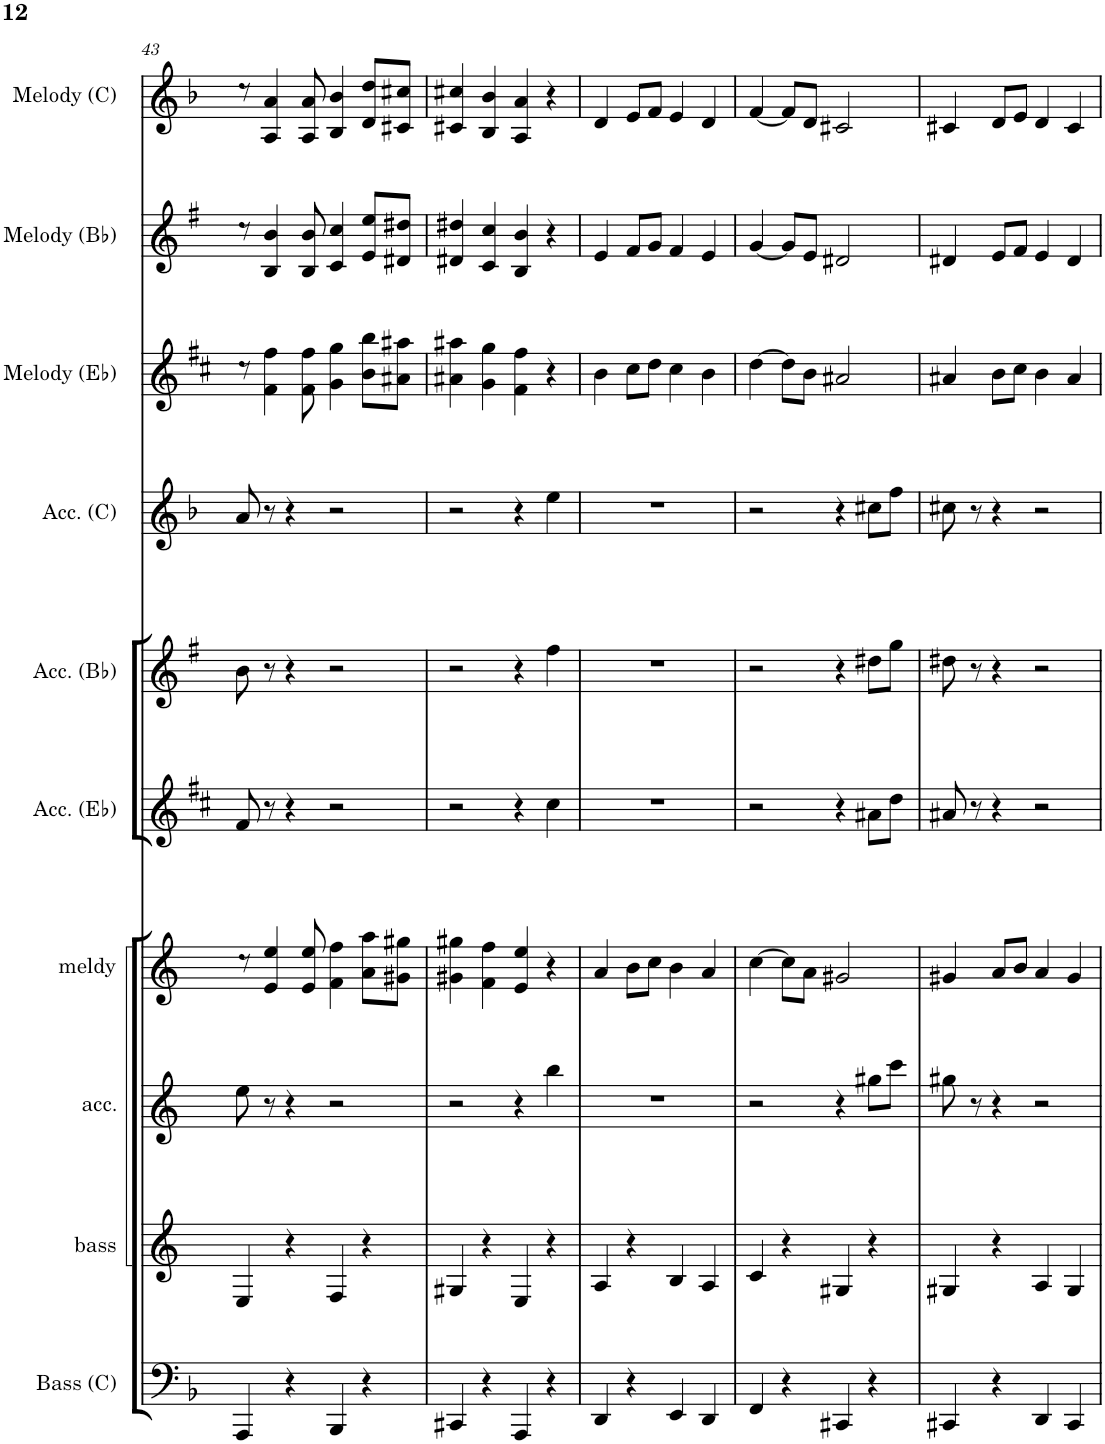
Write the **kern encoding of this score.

**kern	**kern	**kern	**kern	**kern	**kern	**kern	**kern	**kern	**kern
*part10	*part9	*part8	*part7	*part6	*part5	*part4	*part3	*part2	*part1
*staff10	*staff9	*staff8	*staff7	*staff6	*staff5	*staff4	*staff3	*staff2	*staff1
*I"Bass (C)	*I"Bass (F)	*I"Accompaniment (F)	*I"Melody (F)	*I"Accompaniment (Eb)	*I"Accompaniment (Bb)	*I"Accompaniment (C)	*I"Melody (Eb)	*I"Melody (Bb)	*I"Melody (C)
*I'Bass (C)	*I'bass	*I'acc.	*I'meldy	*I'Acc. (Eb)	*I'Acc. (Bb)	*I'Acc. (C)	*I'Melody (Eb)	*I'Melody (Bb)	*I'Melody (C)
!!LO:PB:g=z
*clefF4	*clefG2	*clefG2	*clefG2	*clefG2	*clefG2	*clefG2	*clefG2	*clefG2	*clefG2
*	*Trd4c7	*Trd4c7	*Trd4c7	*Trd5c9	*Trd8c14	*	*Trd5c9	*Trd1c2	*
*k[b-]	*k[]	*k[]	*k[]	*k[f#c#]	*k[f#]	*k[b-]	*k[f#c#]	*k[f#]	*k[b-]
*M4/4	*M4/4	*M4/4	*M4/4	*M4/4	*M4/4	*M4/4	*M4/4	*M4/4	*M4/4
=43	=43	=43	=43	=43	=43	=43	=43	=43	=43
4AAA/	4E/	8ee\	8rcc	8f#/	8b\	8a/	8rcc	8rcc	8rcc
.	.	8r	4e/ 4ee/	8r	8r	8r	4f#\ 4ff#\	4B/ 4b/	4A/ 4a/
4r	4r	4r	.	4r	4r	4r	.	.	.
.	.	.	8e/ 8ee/	.	.	.	8f#\ 8ff#\	8B/ 8b/	8A/ 8a/
4BBB-/	4F/	2r	4f\ 4ff\	2r	2r	2r	4g\ 4gg\	4c/ 4cc/	4B-/ 4b-/
4r	4r	.	8a\ 8aa\L	.	.	.	8b\ 8bb\L	8e/ 8ee/L	8d/ 8dd/L
.	.	.	8g#X\ 8gg#X\J	.	.	.	8a#X\ 8aa#X\J	8d#X/ 8dd#X/J	8c#X/ 8cc#X/J
=44	=44	=44	=44	=44	=44	=44	=44	=44	=44
4CC#X/	4G#X/	2r	4g#X\ 4gg#X\	2r	2r	2r	4a#X\ 4aa#X\	4d#X/ 4dd#X/	4c#X/ 4cc#X/
4r	4r	.	4f\ 4ff\	.	.	.	4g\ 4gg\	4c/ 4cc/	4B-/ 4b-/
4AAA/	4E/	4r	4e/ 4ee/	4r	4r	4r	4f#\ 4ff#\	4B/ 4b/	4A/ 4a/
4r	4r	4bb\	4r	4cc#\	4ff#\	4ee\	4r	4r	4r
=45	=45	=45	=45	=45	=45	=45	=45	=45	=45
4DD/	4A/	1r	4a/	1r	1r	1r	4b\	4e/	4d/
4r	4r	.	8b\L	.	.	.	8cc#\L	8f#/L	8e/L
.	.	.	8cc\J	.	.	.	8dd\J	8g/J	8f/J
4EE/	4B/	.	4b\	.	.	.	4cc#\	4f#/	4e/
4DD/	4A/	.	4a/	.	.	.	4b\	4e/	4d/
=46	=46	=46	=46	=46	=46	=46	=46	=46	=46
4FF/	4c/	2r	[4cc\	2r	2r	2r	[4dd\	[4g/	[4f/
4r	4r	.	8cc\L]	.	.	.	8dd\L]	8g/L]	8f/L]
.	.	.	8a\J	.	.	.	8b\J	8e/J	8d/J
4CC#X/	4G#X/	4r	2g#X/	4r	4r	4r	2a#X/	2d#X/	2c#X/
4r	4r	8gg#X\L	.	8a#X\L	8dd#X\L	8cc#X\L	.	.	.
.	.	8ccc\J	.	8dd\J	8gg\J	8ff\J	.	.	.
=47	=47	=47	=47	=47	=47	=47	=47	=47	=47
4CC#X/	4G#X/	8gg#X\	4g#X/	8a#X/	8dd#X\	8cc#X\	4a#X/	4d#X/	4c#X/
.	.	8r	.	8r	8r	8r	.	.	.
4r	4r	4r	8a/L	4r	4r	4r	8b\L	8e/L	8d/L
.	.	.	8b/J	.	.	.	8cc#\J	8f#/J	8e/J
4DD/	4A/	2r	4a/	2r	2r	2r	4b\	4e/	4d/
4CC#/	4G#/	.	4g#/	.	.	.	4a#/	4d#/	4c#/
=	=	=	=	=	=	=	=	=	=
*-	*-	*-	*-	*-	*-	*-	*-	*-	*-
